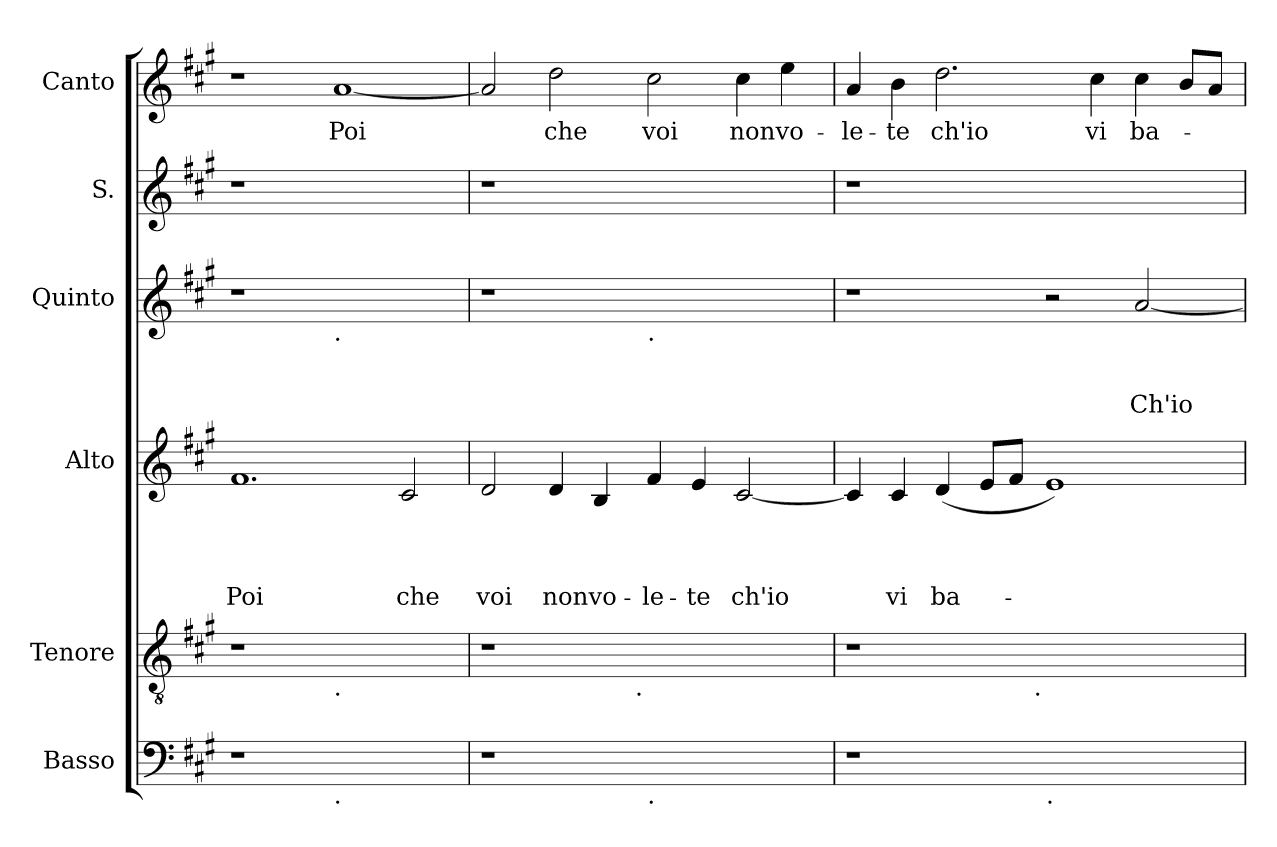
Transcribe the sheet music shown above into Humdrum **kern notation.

**kern	**kern	**kern	**text	**text	**text	**text	**kern	**text	**text	**text	**kern	**kern	**text
*part6	*part5	*part4	*part4	*part4	*part4	*part4	*part3	*part3	*part3	*part3	*part2	*part1	*part1
*staff6	*staff5	*staff4	*staff4	*staff4	*staff4	*staff4	*staff3	*staff3	*staff3	*staff3	*staff2	*staff1	*staff1
*I"Basso	*I"Tenore	*I"Alto	*	*	*	*	*I"Quinto	*	*	*	*I"S.	*I"Canto	*
*I'B.	*I'T.	*I'A.	*	*	*	*	*I'Q.	*	*	*	*I'S.	*	*
*clefF4	*clefGv2	*clefG2	*	*	*	*	*clefG2	*	*	*	*clefG2	*clefG2	*
*k[f#c#g#]	*k[f#c#g#]	*k[f#c#g#]	*	*	*	*	*k[f#c#g#]	*	*	*	*k[f#c#g#]	*k[f#c#g#]	*
*A:	*A:	*A:	*	*	*	*	*A:	*	*	*	*A:	*A:	*
=1	=1	=1	=1	=1	=1	=1	=1	=1	=1	=1	=1	=1	=1
!	!	!	!	!	!	!LO:LY:b	!	!	!	!	!	!	!
1r	1r	1.f#	.	.	.	Poi	1r	.	.	.	1r	1r	.
!	!	!	!	!	!	!	!LO:TX:b:t=.	!	!	!	!	!	!
!	!LO:TX:b:t=.	!	!	!	!	!	!	!	!	!	!	!	!
!LO:TX:b:t=.	!	!	!	!	!	!	!	!	!	!	!	!	!
!	!	!	!	!	!	!	!	!	!	!	!	!	!LO:LY:b
1ryy	1ryy	.	.	.	.	.	1ryy	.	.	.	1ryy	[<1a	Poi
!	!	!	!	!	!	!LO:LY:b	!	!	!	!	!	!	!
.	.	2c#/	.	.	.	che	.	.	.	.	.	.	.
=2	=2	=2	=2	=2	=2	=2	=2	=2	=2	=2	=2	=2	=2
!	!	!	!	!	!	!LO:LY:b	!	!	!	!	!	!	!
*	*^	*	*	*	*	*	*	*	*	*	*	*	*
1r	1r	2ryy	2d/	.	.	.	voi	1r	.	.	.	1r	2a/]	.
!	!	!	!	!	!	!	!LO:LY:b	!	!	!	!	!	!	!LO:LY:b
.	.	4...ryy	4d/	.	.	.	non	.	.	.	.	.	2dd\	che
!	!	!	!	!	!	!	!LO:LY:b	!	!	!	!	!	!	!
.	.	.	4B/	.	.	.	vo-	.	.	.	.	.	.	.
!	!	!LO:TX:b:t=.	!	!	!	!	!	!	!	!	!	!	!	!
.	.	1ryy	.	.	.	.	.	.	.	.	.	.	.	.
!	!	!	!	!	!	!	!	!LO:TX:b:t=.	!	!	!	!	!	!
!LO:TX:b:t=.	!	!	!	!	!	!	!	!	!	!	!	!	!	!
!	!	!	!	!	!	!	!LO:LY:b	!	!	!	!	!	!	!LO:LY:b
1ryy	1ryy	.	4f#/	.	.	.	-le-	1ryy	.	.	.	1ryy	2cc#\	voi
!	!	!	!	!	!	!	!LO:LY:b	!	!	!	!	!	!	!
.	.	.	4e/	.	.	.	-te	.	.	.	.	.	.	.
!	!	!	!	!	!	!	!LO:LY:b	!	!	!	!	!	!	!LO:LY:b
.	.	.	[<2c#/	.	.	.	ch'io	.	.	.	.	.	4cc#\	non
!	!	!	!	!	!	!	!	!	!	!	!	!	!	!LO:LY:b
.	.	.	.	.	.	.	.	.	.	.	.	.	4ee\	vo-
.	.	32ryy	.	.	.	.	.	.	.	.	.	.	.	.
=3	=3	=3	=3	=3	=3	=3	=3	=3	=3	=3	=3	=3	=3	=3
!	!	!	!	!	!	!	!	!	!	!	!	!	!	!LO:LY:b
1r	1r	2ryy	4c#/]	.	.	.	.	1r	.	.	.	1r	4a/	-le-
!	!	!	!	!	!	!	!LO:LY:b	!	!	!	!	!	!	!LO:LY:b
.	.	.	4c#/	.	.	.	vi	.	.	.	.	.	4b\	-te
!	!	!	!	!	!	!	!LO:LY:b	!	!	!	!	!	!	!LO:LY:b
.	.	4...ryy	(<4d/	.	.	.	ba-	.	.	.	.	.	2.dd\	ch'io
.	.	.	8e/L	.	.	.	.	.	.	.	.	.	.	.
.	.	.	8f#/J	.	.	.	.	.	.	.	.	.	.	.
!	!	!LO:TX:b:t=.	!	!	!	!	!	!	!	!	!	!	!	!
.	.	1ryy	.	.	.	.	.	.	.	.	.	.	.	.
!LO:TX:b:t=.	!	!	!	!	!	!	!	!	!	!	!	!	!	!
1ryy	1ryy	.	1e)	.	.	.	.	2r	.	.	.	1ryy	.	.
!	!	!	!	!	!	!	!	!	!	!	!	!	!	!LO:LY:b
.	.	.	.	.	.	.	.	.	.	.	.	.	4cc#\	vi
!	!	!	!	!	!	!	!	!	!	!	!LO:LY:b	!	!	!LO:LY:b
.	.	.	.	.	.	.	.	[<2a/	.	.	Ch'io	.	4cc#\	ba-
.	.	.	.	.	.	.	.	.	.	.	.	.	8b/L	.
.	.	.	.	.	.	.	.	.	.	.	.	.	8a/J	.
.	.	32ryy	.	.	.	.	.	.	.	.	.	.	.	.
*	*v	*v	*	*	*	*	*	*	*	*	*	*	*	*
=	=	=	=	=	=	=	=	=	=	=	=	=	=
*-	*-	*-	*-	*-	*-	*-	*-	*-	*-	*-	*-	*-	*-
